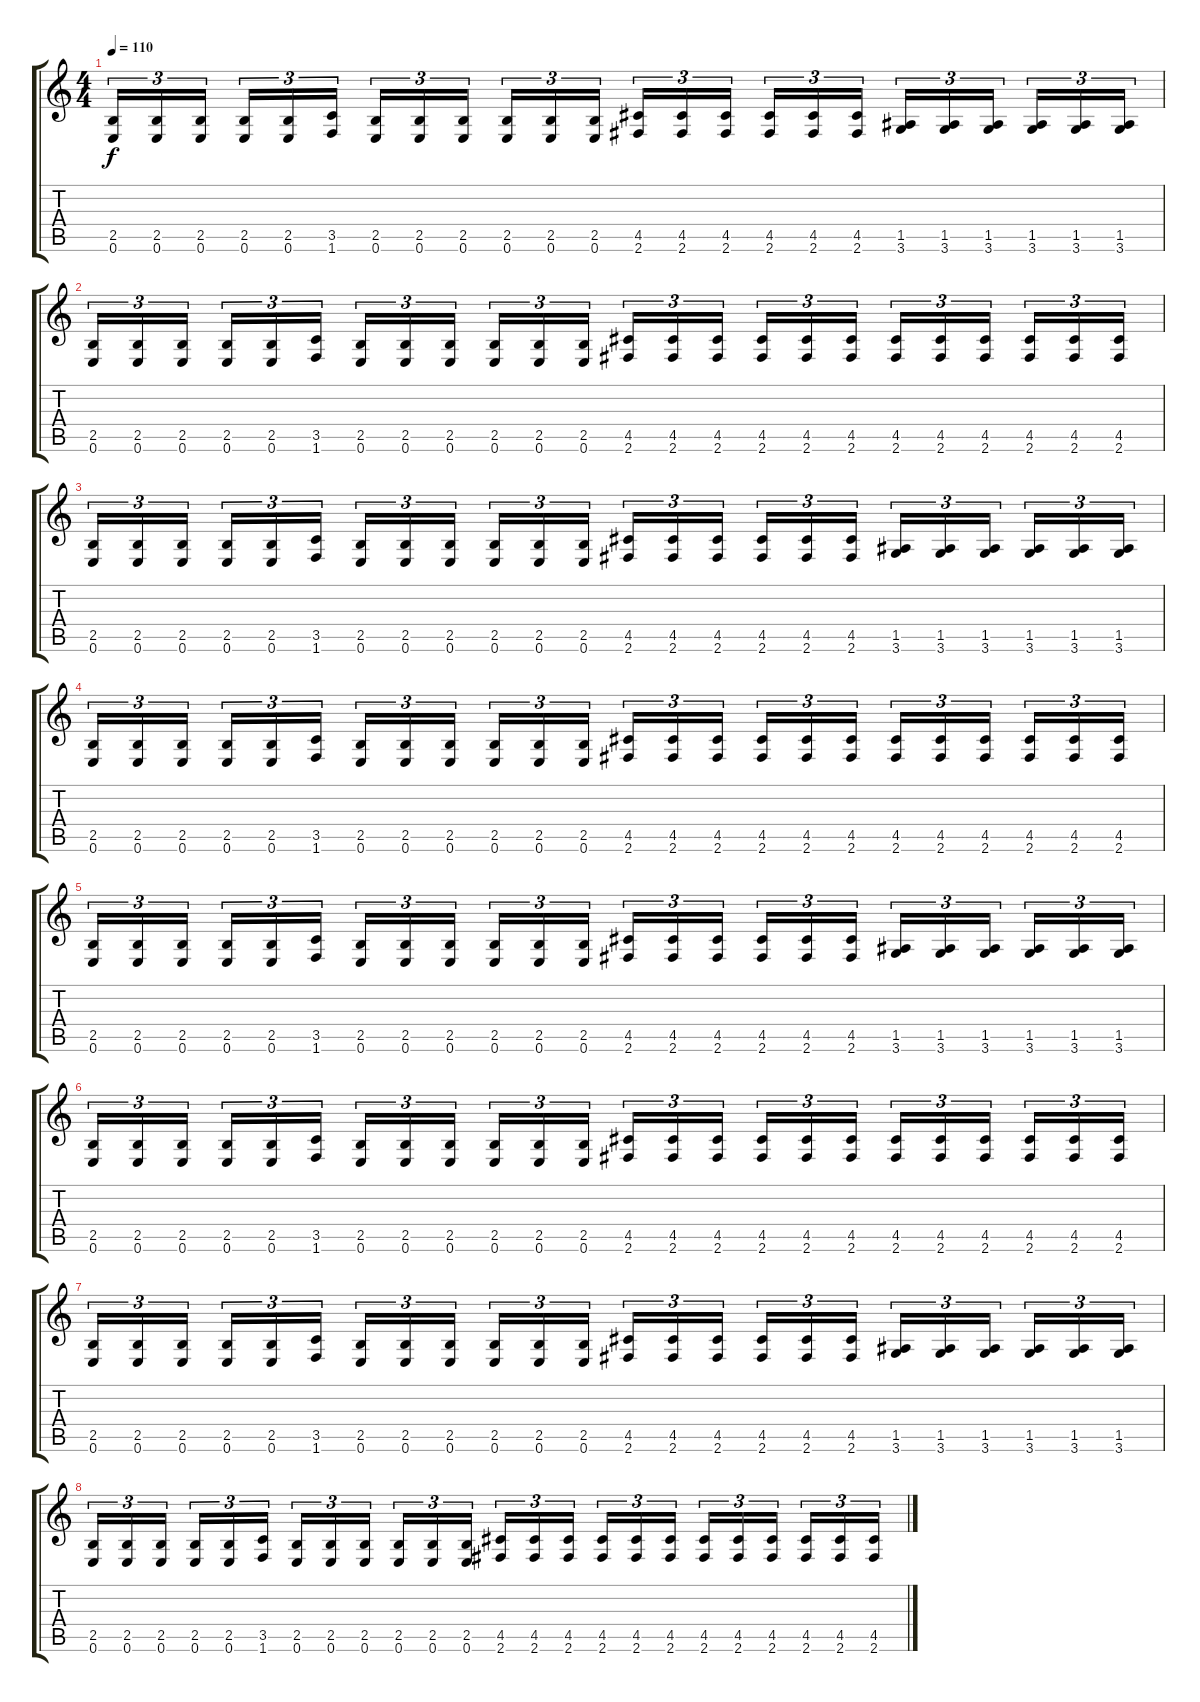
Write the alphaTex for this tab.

\track "" {instrument distortionguitar}
\staff {score tabs}
\tuning (E4 B3 G3 D3 A2 E2) {hide}
\ts (4 4)
\tempo 110
\clef g2
\ks c
(2.5 0.6).16{tu (3 2) dy f} (2.5 0.6).16{tu (3 2)} (2.5 0.6).16{tu (3 2)} (2.5 0.6).16{tu (3 2)} (2.5 0.6).16{tu (3 2)} (3.5 1.6).16{tu (3 2)} (2.5 0.6).16{tu (3 2)} (2.5 0.6).16{tu (3 2)} (2.5 0.6).16{tu (3 2)} (2.5 0.6).16{tu (3 2)} (2.5 0.6).16{tu (3 2)} (2.5 0.6).16{tu (3 2)} (4.5 2.6).16{tu (3 2)} (4.5 2.6).16{tu (3 2)} (4.5 2.6).16{tu (3 2)} (4.5 2.6).16{tu (3 2)} (4.5 2.6).16{tu (3 2)} (4.5 2.6).16{tu (3 2)} (1.5 3.6).16{tu (3 2)} (1.5 3.6).16{tu (3 2)} (1.5 3.6).16{tu (3 2)} (1.5 3.6).16{tu (3 2)} (1.5 3.6).16{tu (3 2)} (1.5 3.6).16{tu (3 2)} |
(2.5 0.6).16{tu (3 2)} (2.5 0.6).16{tu (3 2)} (2.5 0.6).16{tu (3 2)} (2.5 0.6).16{tu (3 2)} (2.5 0.6).16{tu (3 2)} (3.5 1.6).16{tu (3 2)} (2.5 0.6).16{tu (3 2)} (2.5 0.6).16{tu (3 2)} (2.5 0.6).16{tu (3 2)} (2.5 0.6).16{tu (3 2)} (2.5 0.6).16{tu (3 2)} (2.5 0.6).16{tu (3 2)} (4.5 2.6).16{tu (3 2)} (4.5 2.6).16{tu (3 2)} (4.5 2.6).16{tu (3 2)} (4.5 2.6).16{tu (3 2)} (4.5 2.6).16{tu (3 2)} (4.5 2.6).16{tu (3 2)} (4.5 2.6).16{tu (3 2)} (4.5 2.6).16{tu (3 2)} (4.5 2.6).16{tu (3 2)} (4.5 2.6).16{tu (3 2)} (4.5 2.6).16{tu (3 2)} (4.5 2.6).16{tu (3 2)} |
(2.5 0.6).16{tu (3 2)} (2.5 0.6).16{tu (3 2)} (2.5 0.6).16{tu (3 2)} (2.5 0.6).16{tu (3 2)} (2.5 0.6).16{tu (3 2)} (3.5 1.6).16{tu (3 2)} (2.5 0.6).16{tu (3 2)} (2.5 0.6).16{tu (3 2)} (2.5 0.6).16{tu (3 2)} (2.5 0.6).16{tu (3 2)} (2.5 0.6).16{tu (3 2)} (2.5 0.6).16{tu (3 2)} (4.5 2.6).16{tu (3 2)} (4.5 2.6).16{tu (3 2)} (4.5 2.6).16{tu (3 2)} (4.5 2.6).16{tu (3 2)} (4.5 2.6).16{tu (3 2)} (4.5 2.6).16{tu (3 2)} (1.5 3.6).16{tu (3 2)} (1.5 3.6).16{tu (3 2)} (1.5 3.6).16{tu (3 2)} (1.5 3.6).16{tu (3 2)} (1.5 3.6).16{tu (3 2)} (1.5 3.6).16{tu (3 2)} |
(2.5 0.6).16{tu (3 2)} (2.5 0.6).16{tu (3 2)} (2.5 0.6).16{tu (3 2)} (2.5 0.6).16{tu (3 2)} (2.5 0.6).16{tu (3 2)} (3.5 1.6).16{tu (3 2)} (2.5 0.6).16{tu (3 2)} (2.5 0.6).16{tu (3 2)} (2.5 0.6).16{tu (3 2)} (2.5 0.6).16{tu (3 2)} (2.5 0.6).16{tu (3 2)} (2.5 0.6).16{tu (3 2)} (4.5 2.6).16{tu (3 2)} (4.5 2.6).16{tu (3 2)} (4.5 2.6).16{tu (3 2)} (4.5 2.6).16{tu (3 2)} (4.5 2.6).16{tu (3 2)} (4.5 2.6).16{tu (3 2)} (4.5 2.6).16{tu (3 2)} (4.5 2.6).16{tu (3 2)} (4.5 2.6).16{tu (3 2)} (4.5 2.6).16{tu (3 2)} (4.5 2.6).16{tu (3 2)} (4.5 2.6).16{tu (3 2)} |
(2.5 0.6).16{tu (3 2)} (2.5 0.6).16{tu (3 2)} (2.5 0.6).16{tu (3 2)} (2.5 0.6).16{tu (3 2)} (2.5 0.6).16{tu (3 2)} (3.5 1.6).16{tu (3 2)} (2.5 0.6).16{tu (3 2)} (2.5 0.6).16{tu (3 2)} (2.5 0.6).16{tu (3 2)} (2.5 0.6).16{tu (3 2)} (2.5 0.6).16{tu (3 2)} (2.5 0.6).16{tu (3 2)} (4.5 2.6).16{tu (3 2)} (4.5 2.6).16{tu (3 2)} (4.5 2.6).16{tu (3 2)} (4.5 2.6).16{tu (3 2)} (4.5 2.6).16{tu (3 2)} (4.5 2.6).16{tu (3 2)} (1.5 3.6).16{tu (3 2)} (1.5 3.6).16{tu (3 2)} (1.5 3.6).16{tu (3 2)} (1.5 3.6).16{tu (3 2)} (1.5 3.6).16{tu (3 2)} (1.5 3.6).16{tu (3 2)} |
(2.5 0.6).16{tu (3 2)} (2.5 0.6).16{tu (3 2)} (2.5 0.6).16{tu (3 2)} (2.5 0.6).16{tu (3 2)} (2.5 0.6).16{tu (3 2)} (3.5 1.6).16{tu (3 2)} (2.5 0.6).16{tu (3 2)} (2.5 0.6).16{tu (3 2)} (2.5 0.6).16{tu (3 2)} (2.5 0.6).16{tu (3 2)} (2.5 0.6).16{tu (3 2)} (2.5 0.6).16{tu (3 2)} (4.5 2.6).16{tu (3 2)} (4.5 2.6).16{tu (3 2)} (4.5 2.6).16{tu (3 2)} (4.5 2.6).16{tu (3 2)} (4.5 2.6).16{tu (3 2)} (4.5 2.6).16{tu (3 2)} (4.5 2.6).16{tu (3 2)} (4.5 2.6).16{tu (3 2)} (4.5 2.6).16{tu (3 2)} (4.5 2.6).16{tu (3 2)} (4.5 2.6).16{tu (3 2)} (4.5 2.6).16{tu (3 2)} |
(2.5 0.6).16{tu (3 2)} (2.5 0.6).16{tu (3 2)} (2.5 0.6).16{tu (3 2)} (2.5 0.6).16{tu (3 2)} (2.5 0.6).16{tu (3 2)} (3.5 1.6).16{tu (3 2)} (2.5 0.6).16{tu (3 2)} (2.5 0.6).16{tu (3 2)} (2.5 0.6).16{tu (3 2)} (2.5 0.6).16{tu (3 2)} (2.5 0.6).16{tu (3 2)} (2.5 0.6).16{tu (3 2)} (4.5 2.6).16{tu (3 2)} (4.5 2.6).16{tu (3 2)} (4.5 2.6).16{tu (3 2)} (4.5 2.6).16{tu (3 2)} (4.5 2.6).16{tu (3 2)} (4.5 2.6).16{tu (3 2)} (1.5 3.6).16{tu (3 2)} (1.5 3.6).16{tu (3 2)} (1.5 3.6).16{tu (3 2)} (1.5 3.6).16{tu (3 2)} (1.5 3.6).16{tu (3 2)} (1.5 3.6).16{tu (3 2)} |
(2.5 0.6).16{tu (3 2)} (2.5 0.6).16{tu (3 2)} (2.5 0.6).16{tu (3 2)} (2.5 0.6).16{tu (3 2)} (2.5 0.6).16{tu (3 2)} (3.5 1.6).16{tu (3 2)} (2.5 0.6).16{tu (3 2)} (2.5 0.6).16{tu (3 2)} (2.5 0.6).16{tu (3 2)} (2.5 0.6).16{tu (3 2)} (2.5 0.6).16{tu (3 2)} (2.5 0.6).16{tu (3 2)} (4.5 2.6).16{tu (3 2)} (4.5 2.6).16{tu (3 2)} (4.5 2.6).16{tu (3 2)} (4.5 2.6).16{tu (3 2)} (4.5 2.6).16{tu (3 2)} (4.5 2.6).16{tu (3 2)} (4.5 2.6).16{tu (3 2)} (4.5 2.6).16{tu (3 2)} (4.5 2.6).16{tu (3 2)} (4.5 2.6).16{tu (3 2)} (4.5 2.6).16{tu (3 2)} (4.5 2.6).16{tu (3 2)}
